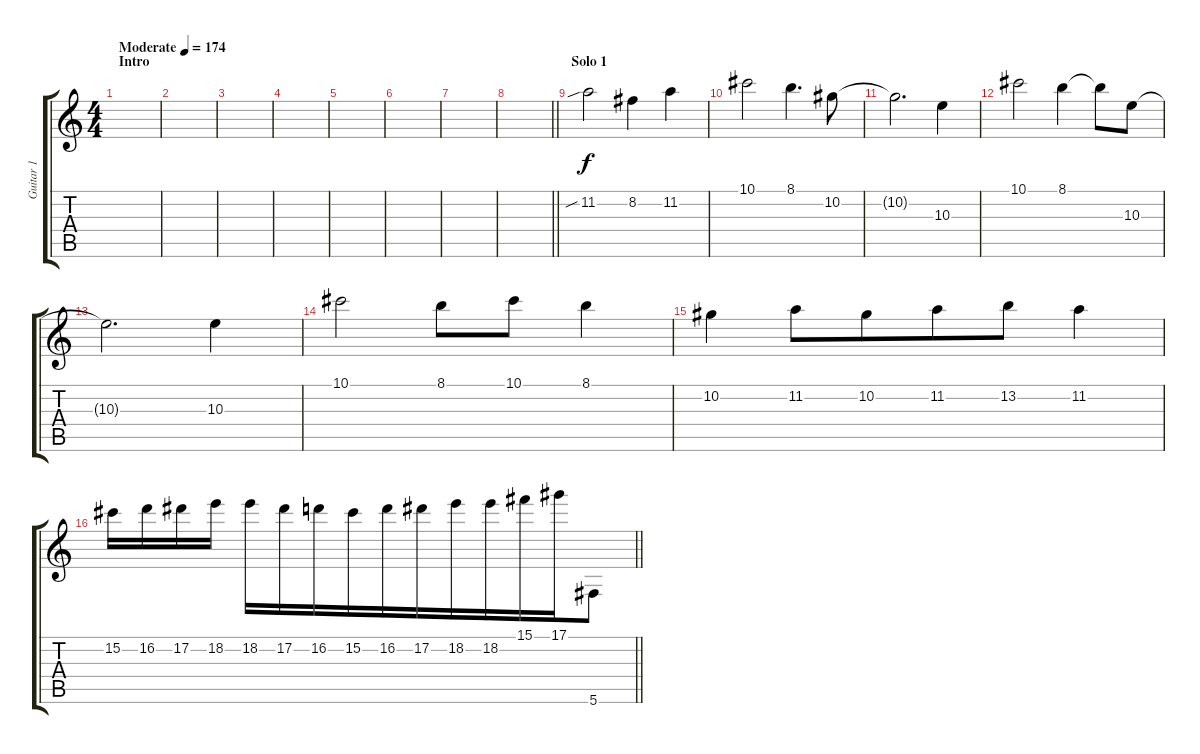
\track ("Guitar 1" "Guitar 1") {instrument distortionguitar}
\staff {score tabs}
\tuning (Eb4 Bb3 Gb3 Db3 Ab2 Db2) {hide}
\ts (4 4)
\section ("" "Intro")
\tempo (174 "Moderate")
\clef g2
\ks c
|
|
|
|
|
|
|
\barLineRight lightlight
|
\section ("" "Solo 1")
11.2{sib}.2 8.2.4 11.2.4 |
10.1.2 8.1.4{d} 10.2.8 |
10.2{t}.2{d} 10.3.4 |
10.1.2 8.1.4{beam merge} 8.1{t}.8 10.3.8 |
10.3{t}.2{d} 10.3.4 |
10.1.2 8.1.8 10.1.8 8.1.4 |
10.2.4{beam merge} 11.2.8 10.2.8{beam merge} 11.2.8{beam merge} 13.2.8{beam merge} 11.2.4 |
\barLineRight lightlight
15.2.16{beam merge} 16.2.16 17.2.16{beam merge} 18.2.16 18.2.16{beam merge} 17.2.16 16.2.16 15.2.16{beam merge} 16.2.16 17.2.16{beam merge} 18.2.16{beam merge} 18.2.16{beam merge} 15.1.16 17.1.16 5.6.8
